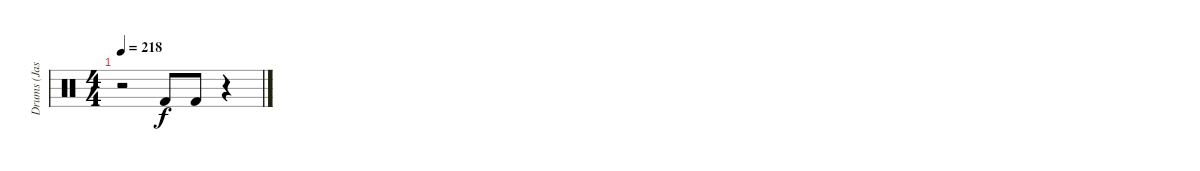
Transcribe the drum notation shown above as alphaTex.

\track ("Drums (Jaska)" "Drums (Jas") {instrument percussion}
\staff {score}
\articulation defaults
\ts (4 4)
\tempo 218
\clef neutral
\ks c
r.2{dy f} "Kick (hit) 2".8 "Kick (hit) 2".8 r.4
